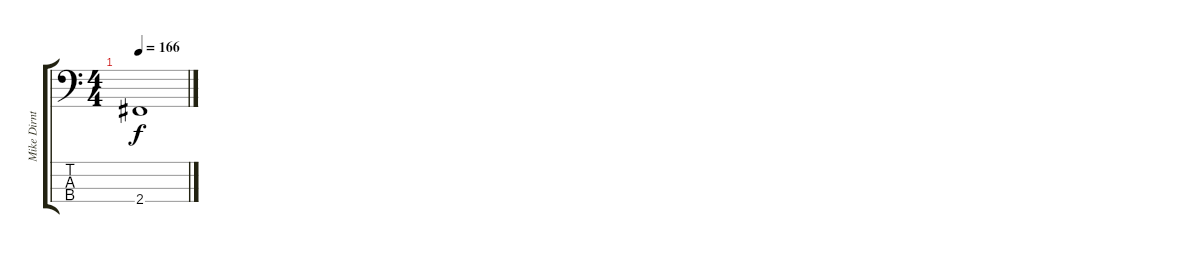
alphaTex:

\track ("Mike Dirnt (Bass)" "Mike Dirnt") {instrument electricbasspick}
\staff {score tabs}
\tuning (G2 D2 A1 E1) {hide}
\ts (4 4)
\tempo 166
\clef f4
\ks c
2.4{t}.1{dy f}
